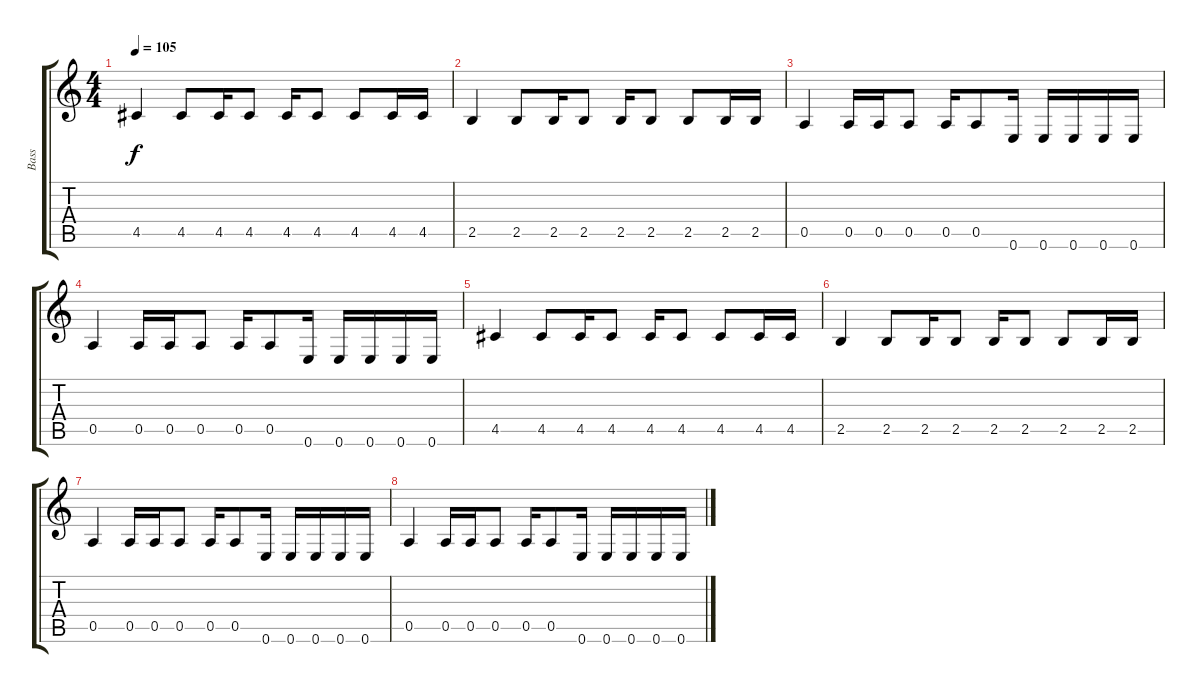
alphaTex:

\track ("Bass" "Bass") {instrument electricbasspick}
\staff {score tabs}
\tuning (E4 B3 G3 D3 A2 E2) {hide}
\ts (4 4)
\tempo 105
\clef g2
\ks c
4.5.4{dy f} 4.5.8 4.5.16 4.5.8 4.5.16 4.5.8 4.5.8 4.5.16 4.5.16 |
2.5.4 2.5.8 2.5.16 2.5.8 2.5.16 2.5.8 2.5.8 2.5.16 2.5.16 |
0.5.4 0.5.16 0.5.16 0.5.8 0.5.16 0.5.8 0.6.16 0.6.16 0.6.16 0.6.16 0.6.16 |
0.5.4 0.5.16 0.5.16 0.5.8 0.5.16 0.5.8 0.6.16 0.6.16 0.6.16 0.6.16 0.6.16 |
4.5.4 4.5.8 4.5.16 4.5.8 4.5.16 4.5.8 4.5.8 4.5.16 4.5.16 |
2.5.4 2.5.8 2.5.16 2.5.8 2.5.16 2.5.8 2.5.8 2.5.16 2.5.16 |
0.5.4 0.5.16 0.5.16 0.5.8 0.5.16 0.5.8 0.6.16 0.6.16 0.6.16 0.6.16 0.6.16 |
0.5.4 0.5.16 0.5.16 0.5.8 0.5.16 0.5.8 0.6.16 0.6.16 0.6.16 0.6.16 0.6.16
